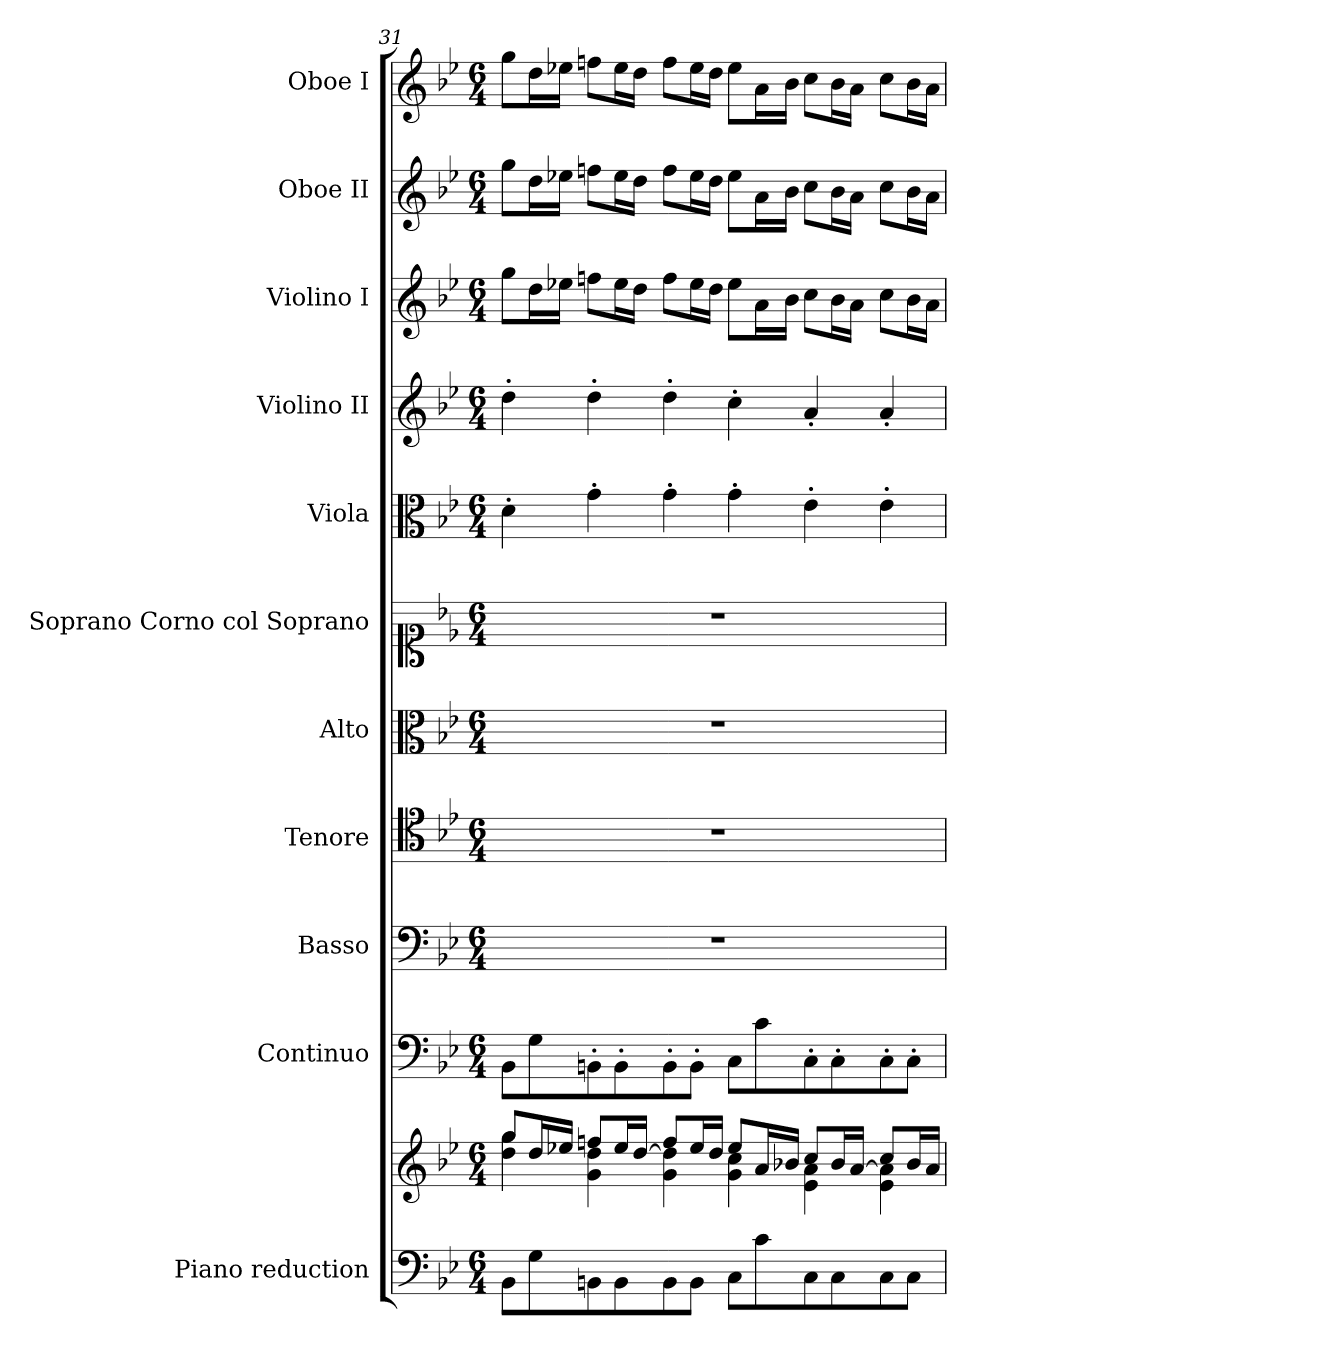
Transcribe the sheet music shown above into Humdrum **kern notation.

**kern	**kern	**kern	**kern	**kern	**kern	**kern	**kern	**kern	**kern	**kern	**kern
*part11	*part11	*part10	*part9	*part8	*part7	*part6	*part5	*part4	*part3	*part2	*part1
*staff12	*staff11	*staff10	*staff9	*staff8	*staff7	*staff6	*staff5	*staff4	*staff3	*staff2	*staff1
*I"Piano reduction	*	*I"Continuo	*I"Basso	*I"Tenore	*I"Alto	*I"Soprano Corno col Soprano	*I"Viola	*I"Violino II	*I"Violino I	*I"Oboe II	*I"Oboe I
*I'Pno	*	*	*	*	*	*	*I'Vla	*I'Vln	*I'Vln	*I'Ob	*I'Ob
!!LO:PB:g=z
*clefF4	*clefG2	*clefF4	*clefF4	*clefC4	*clefC3	*clefC1	*clefC3	*clefG2	*clefG2	*clefG2	*clefG2
*k[b-e-]	*k[b-e-]	*k[b-e-]	*k[b-e-]	*k[b-e-]	*k[b-e-]	*k[b-e-]	*k[b-e-]	*k[b-e-]	*k[b-e-]	*k[b-e-]	*k[b-e-]
*M6/4	*M6/4	*M6/4	*M6/4	*M6/4	*M6/4	*M6/4	*M6/4	*M6/4	*M6/4	*M6/4	*M6/4
=31	=31	=31	=31	=31	=31	=31	=31	=31	=31	=31	=31
*	*^	*	*	*	*	*	*	*	*	*	*
8BB-\L	8gg/L	4dd\ 4gg\	8BB-\L	1.r	1.r	1.r	1.r	4d'\	4dd'\	8gg\L	8gg\L	8gg\L
8G\	16dd/L	.	8G\	.	.	.	.	.	.	16dd\L	16dd\L	16dd\L
.	16ee-X/JJ	.	.	.	.	.	.	.	.	16ee-X\JJ	16ee-X\JJ	16ee-X\JJ
8BBn\	8ffn/L	4g\ 4dd\	8BBn'\	.	.	.	.	4g'\	4dd'\	8ffn\L	8ffn\L	8ffn\L
8BB\	16ee-/L	.	8BB'\	.	.	.	.	.	.	16ee-\L	16ee-\L	16ee-\L
.	[<16dd/JJ	.	.	.	.	.	.	.	.	16dd\JJ	16dd\JJ	16dd\JJ
8BB\	8ff/L	4g\ 4dd\]	8BB'\	.	.	.	.	4g'\	4dd'\	8ff\L	8ff\L	8ff\L
8BB\J	16ee-/L	.	8BB'\J	.	.	.	.	.	.	16ee-\L	16ee-\L	16ee-\L
.	16dd/JJ	.	.	.	.	.	.	.	.	16dd\JJ	16dd\JJ	16dd\JJ
8C\L	8ee-/L	4g\ 4cc\	8C\L	.	.	.	.	4g'\	4cc'\	8ee-\L	8ee-\L	8ee-\L
8c\	16a/L	.	8c\	.	.	.	.	.	.	16a\L	16a\L	16a\L
.	16b-X/JJ	.	.	.	.	.	.	.	.	16b-\JJ	16b-\JJ	16b-\JJ
8C\	8cc/L	4e-\ 4a\	8C'\	.	.	.	.	4e-'\	4a'/	8cc\L	8cc\L	8cc\L
8C\	16b-/L	.	8C'\	.	.	.	.	.	.	16b-\L	16b-\L	16b-\L
.	[<16a/JJ	.	.	.	.	.	.	.	.	16a\JJ	16a\JJ	16a\JJ
8C\	8cc/L	4e-\ 4a\]	8C'\	.	.	.	.	4e-'\	4a'/	8cc\L	8cc\L	8cc\L
8C\J	16b-/L	.	8C'\J	.	.	.	.	.	.	16b-\L	16b-\L	16b-\L
.	16a/JJ	.	.	.	.	.	.	.	.	16a\JJ	16a\JJ	16a\JJ
*	*v	*v	*	*	*	*	*	*	*	*	*	*
=	=	=	=	=	=	=	=	=	=	=	=
*-	*-	*-	*-	*-	*-	*-	*-	*-	*-	*-	*-
